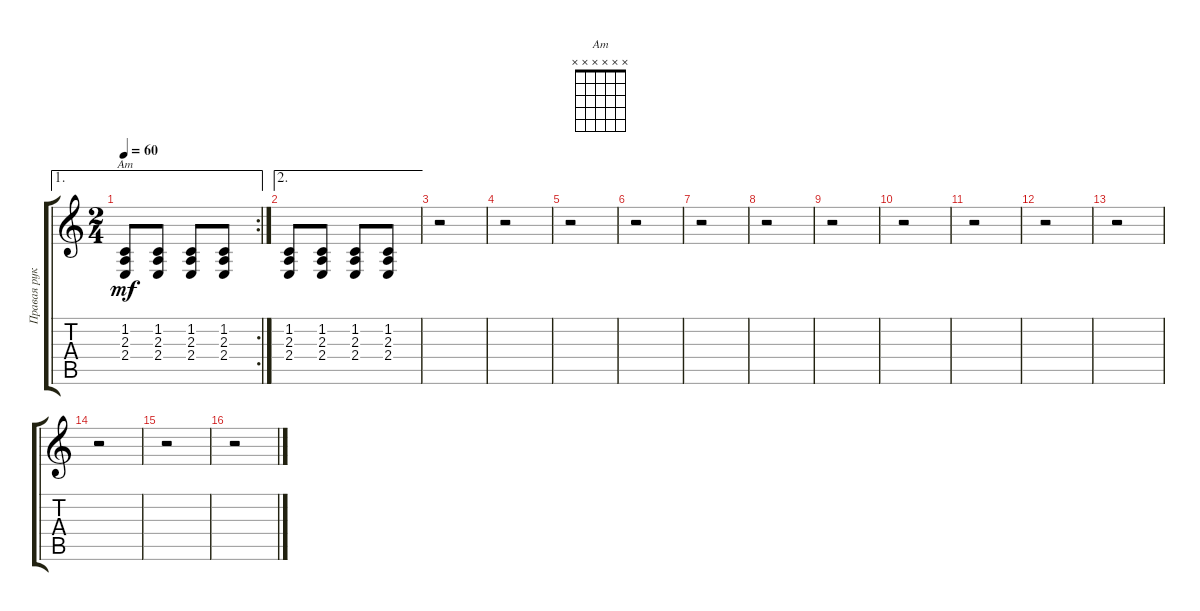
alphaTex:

\track ("Правая рука" "Правая рук") {instrument brightacousticpiano}
\staff {score tabs}
\tuning (E4 B3 G3 D3 A2 E2) {hide}
\chord ("Am" x x x x x x)
\ae 1
\rc 2
\ts (2 4)
\tempo 60
\clef g2
\ks c
(1.2 2.3 2.4).8{ch "Am" dy mf} (1.2 2.3 2.4).8 (1.2 2.3 2.4).8 (1.2 2.3 2.4).8 |
\ae 2
(1.2 2.3 2.4).8 (1.2 2.3 2.4).8 (1.2 2.3 2.4).8 (1.2 2.3 2.4).8 |
r.2 |
r.2 |
r.2 |
r.2 |
r.2 |
r.2 |
r.2 |
r.2 |
r.2 |
r.2 |
r.2 |
r.2 |
r.2 |
r.2
